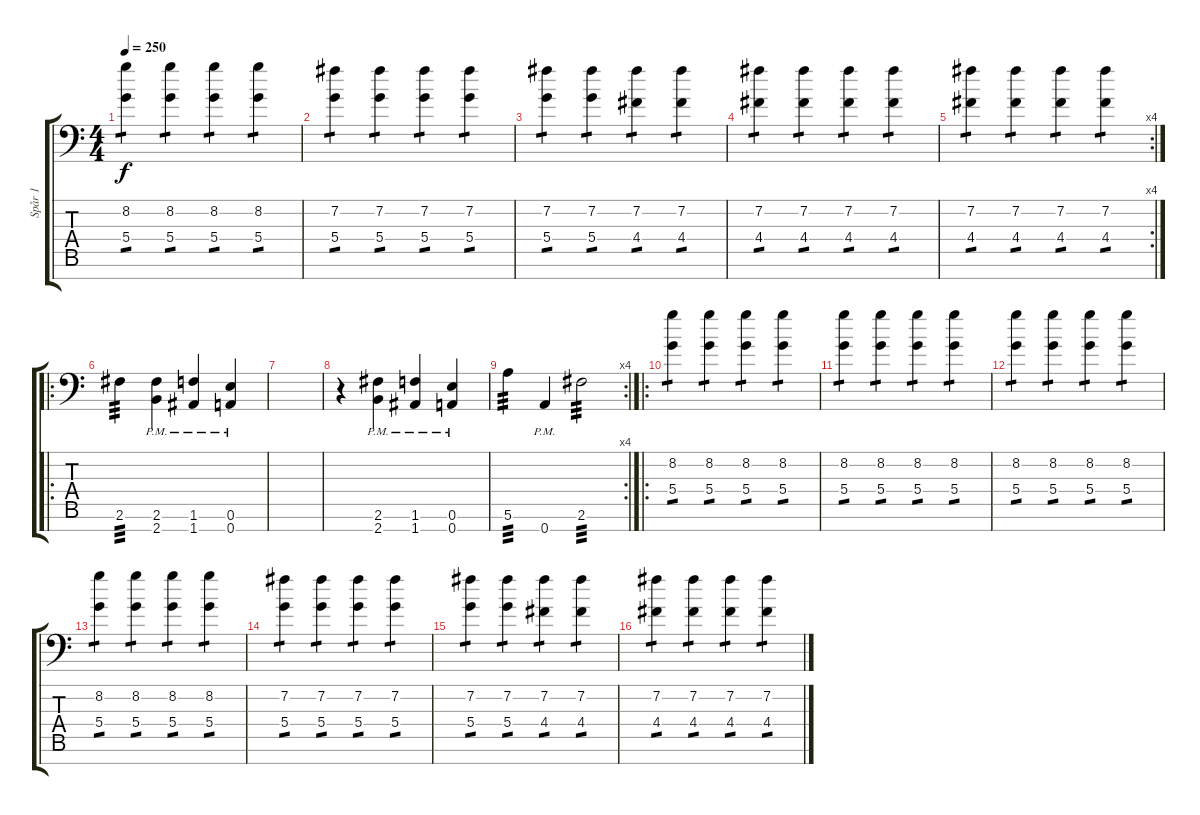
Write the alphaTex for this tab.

\track ("Spår 1" "Spår 1") {instrument distortionguitar}
\staff {score tabs}
\tuning (E4 B3 G3 D3 A2 E2 A1) {hide}
\ts (4 4)
\tempo 250
\clef f4
\ks c
(8.2 5.4).4{tp 1 dy f} (8.2 5.4).4{tp 1} (8.2 5.4).4{tp 1} (8.2 5.4).4{tp 1} |
(7.2 5.4).4{tp 1} (7.2 5.4).4{tp 1} (7.2 5.4).4{tp 1} (7.2 5.4).4{tp 1} |
(7.2 5.4).4{tp 1} (7.2 5.4).4{tp 1} (7.2 4.4).4{tp 1} (7.2 4.4).4{tp 1} |
(7.2 4.4).4{tp 1} (7.2 4.4).4{tp 1} (7.2 4.4).4{tp 1} (7.2 4.4).4{tp 1} |
\rc 4
(7.2 4.4).4{tp 1} (7.2 4.4).4{tp 1} (7.2 4.4).4{tp 1} (7.2 4.4).4{tp 1} |
\ro
2.6.4{tp 3} (2.6{pm} 2.7{pm}).4 (1.6{pm} 1.7{pm}).4 (0.6{pm} 0.7{pm}).4 |
|
r.4 (2.6{pm} 2.7{pm}).4 (1.6{pm} 1.7{pm}).4 (0.6{pm} 0.7{pm}).4 |
\rc 4
5.6.4{tp 3} 0.7{pm}.4 2.6.2{tp 3} |
\ro
(8.2 5.4).4{tp 1} (8.2 5.4).4{tp 1} (8.2 5.4).4{tp 1} (8.2 5.4).4{tp 1} |
(8.2 5.4).4{tp 1} (8.2 5.4).4{tp 1} (8.2 5.4).4{tp 1} (8.2 5.4).4{tp 1} |
(8.2 5.4).4{tp 1} (8.2 5.4).4{tp 1} (8.2 5.4).4{tp 1} (8.2 5.4).4{tp 1} |
(8.2 5.4).4{tp 1} (8.2 5.4).4{tp 1} (8.2 5.4).4{tp 1} (8.2 5.4).4{tp 1} |
(7.2 5.4).4{tp 1} (7.2 5.4).4{tp 1} (7.2 5.4).4{tp 1} (7.2 5.4).4{tp 1} |
(7.2 5.4).4{tp 1} (7.2 5.4).4{tp 1} (7.2 4.4).4{tp 1} (7.2 4.4).4{tp 1} |
(7.2 4.4).4{tp 1} (7.2 4.4).4{tp 1} (7.2 4.4).4{tp 1} (7.2 4.4).4{tp 1}
